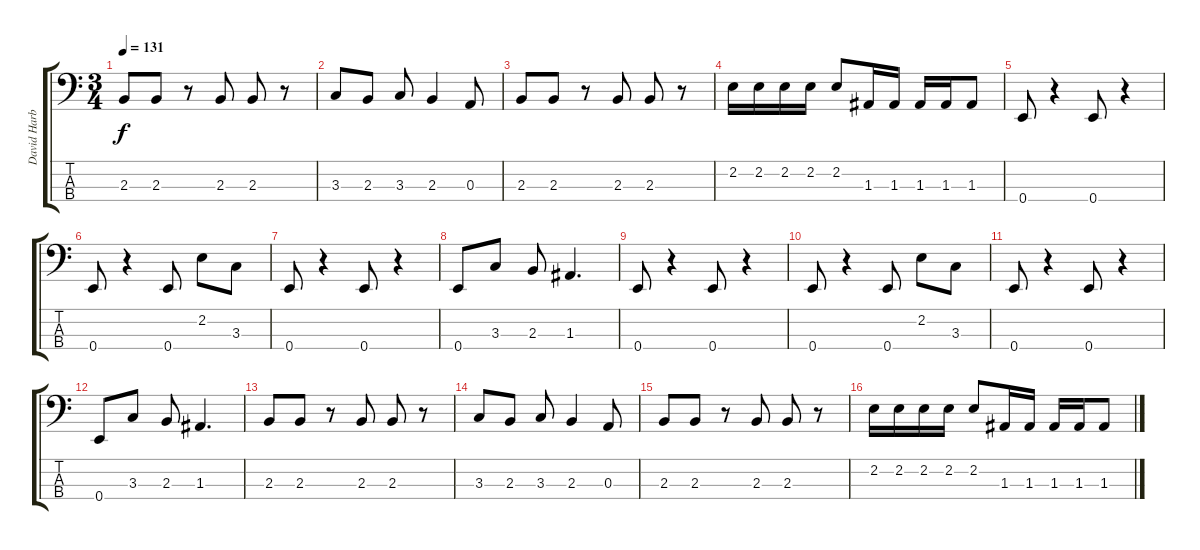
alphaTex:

\track ("David Harbour" "David Harb") {instrument electricbassfinger}
\staff {score tabs}
\tuning (G2 D2 A1 E1) {hide}
\ts (3 4)
\tempo 131
\clef f4
\ks c
2.3.8{dy f} 2.3.8 r.8 2.3.8 2.3.8 r.8 |
3.3.8 2.3.8 3.3.8 2.3.4 0.3.8 |
2.3.8 2.3.8 r.8 2.3.8 2.3.8 r.8 |
2.2.16 2.2.16 2.2.16 2.2.16 2.2.8 1.3.16 1.3.16 1.3.16 1.3.16 1.3.8 |
0.4.8 r.4 0.4.8 r.4 |
0.4.8 r.4 0.4.8 2.2.8 3.3.8 |
0.4.8 r.4 0.4.8 r.4 |
0.4.8 3.3.8 2.3.8 1.3.4{d} |
0.4.8 r.4 0.4.8 r.4 |
0.4.8 r.4 0.4.8 2.2.8 3.3.8 |
0.4.8 r.4 0.4.8 r.4 |
0.4.8 3.3.8 2.3.8 1.3.4{d} |
2.3.8 2.3.8 r.8 2.3.8 2.3.8 r.8 |
3.3.8 2.3.8 3.3.8 2.3.4 0.3.8 |
2.3.8 2.3.8 r.8 2.3.8 2.3.8 r.8 |
2.2.16 2.2.16 2.2.16 2.2.16 2.2.8 1.3.16 1.3.16 1.3.16 1.3.16 1.3.8
